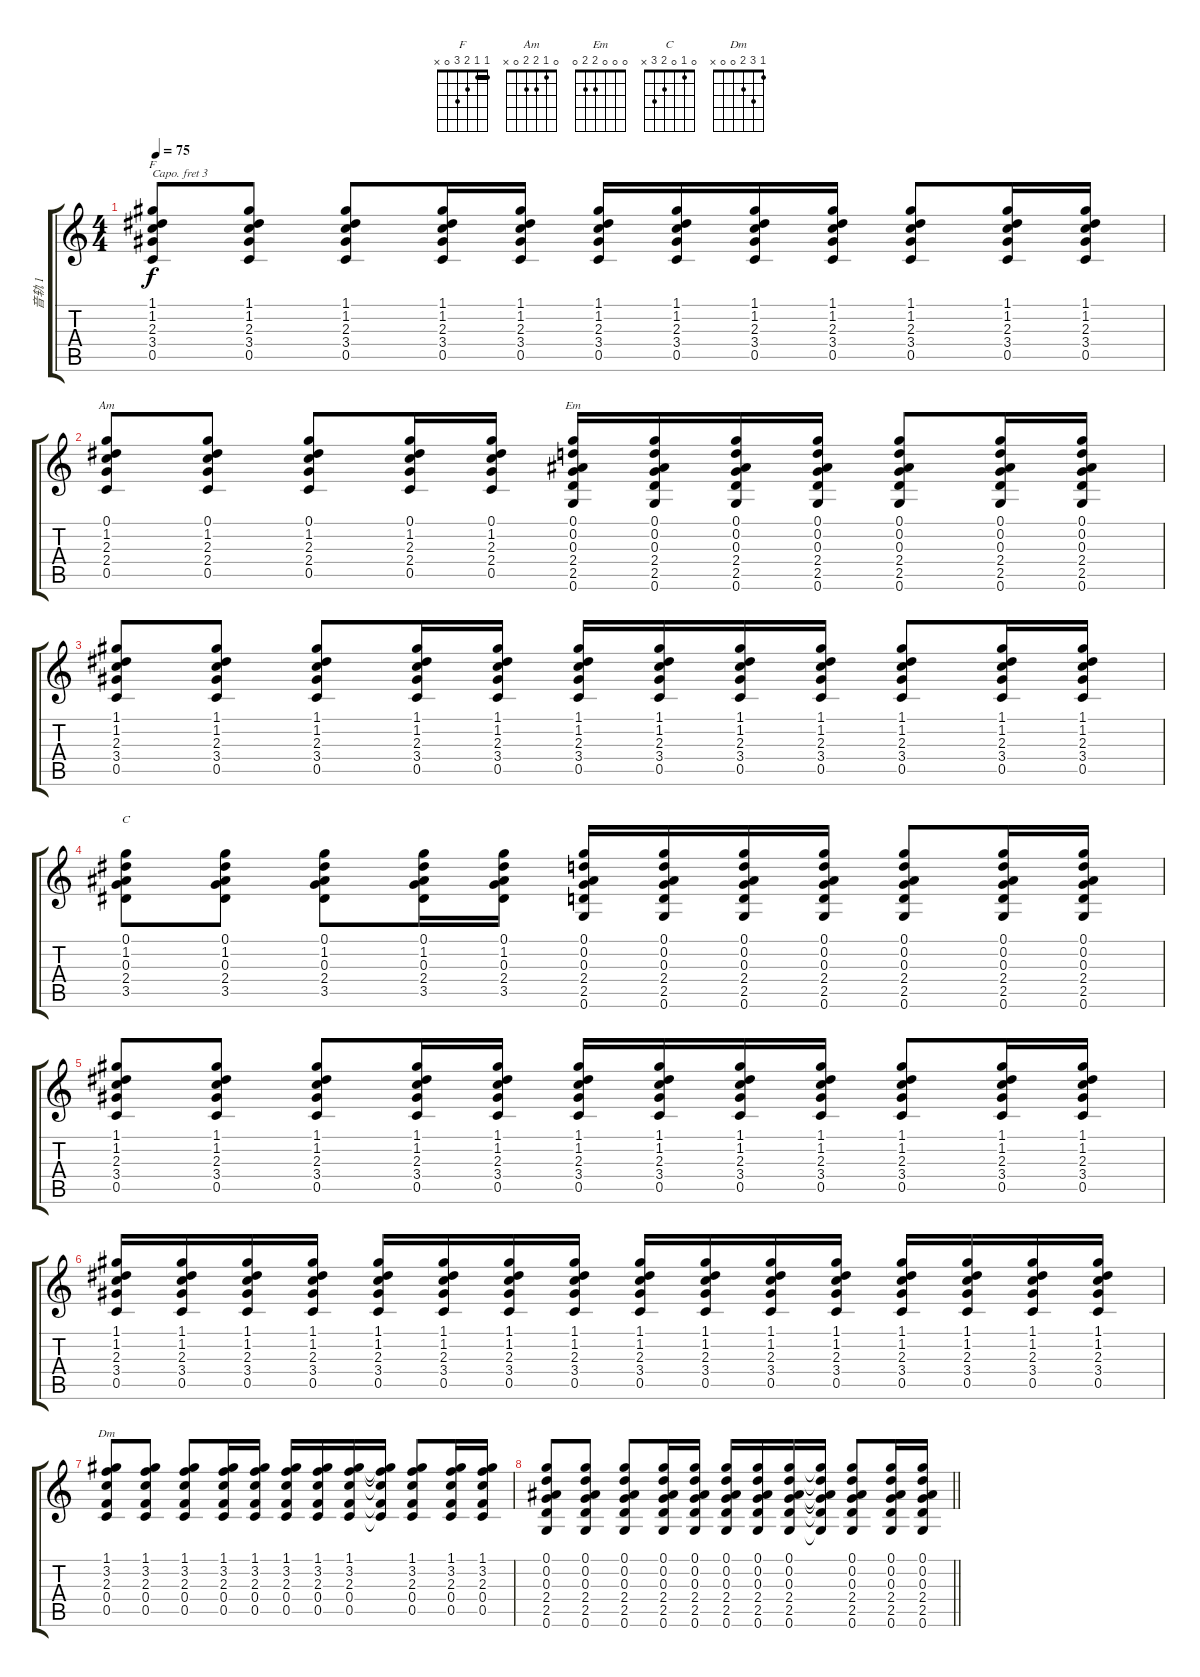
\track ("音轨 1" "音轨 1") {instrument acousticguitarsteel}
\staff {score tabs}
\capo 3
\tuning (E4 B3 G3 D3 A2 E2) {hide}
\chord ("F" 1 1 2 3 0 x) {barre 1}
\chord ("Am" 0 1 2 2 0 x)
\chord ("Em" 0 0 0 2 2 0)
\chord ("C" 0 1 0 2 3 x)
\chord ("Dm" 1 3 2 0 0 x)
\ts (4 4)
\tempo 75
\clef g2
\ks c
(1.1 1.2 2.3 3.4 0.5).8{ch "F" dy f} (1.1 1.2 2.3 3.4 0.5).8 (1.1 1.2 2.3 3.4 0.5).8 (1.1 1.2 2.3 3.4 0.5).16 (1.1 1.2 2.3 3.4 0.5).16 (1.1 1.2 2.3 3.4 0.5).16 (1.1 1.2 2.3 3.4 0.5).16 (1.1 1.2 2.3 3.4 0.5).16 (1.1 1.2 2.3 3.4 0.5).16 (1.1 1.2 2.3 3.4 0.5).8 (1.1 1.2 2.3 3.4 0.5).16 (1.1 1.2 2.3 3.4 0.5).16 |
(0.1 1.2 2.3 2.4 0.5).8{ch "Am"} (0.1 1.2 2.3 2.4 0.5).8 (0.1 1.2 2.3 2.4 0.5).8 (0.1 1.2 2.3 2.4 0.5).16 (0.1 1.2 2.3 2.4 0.5).16 (0.1 0.2 0.3 2.4 2.5 0.6).16{ch "Em"} (0.1 0.2 0.3 2.4 2.5 0.6).16 (0.1 0.2 0.3 2.4 2.5 0.6).16 (0.1 0.2 0.3 2.4 2.5 0.6).16 (0.1 0.2 0.3 2.4 2.5 0.6).8 (0.1 0.2 0.3 2.4 2.5 0.6).16 (0.1 0.2 0.3 2.4 2.5 0.6).16 |
(1.1 1.2 2.3 3.4 0.5).8 (1.1 1.2 2.3 3.4 0.5).8 (1.1 1.2 2.3 3.4 0.5).8 (1.1 1.2 2.3 3.4 0.5).16 (1.1 1.2 2.3 3.4 0.5).16 (1.1 1.2 2.3 3.4 0.5).16 (1.1 1.2 2.3 3.4 0.5).16 (1.1 1.2 2.3 3.4 0.5).16 (1.1 1.2 2.3 3.4 0.5).16 (1.1 1.2 2.3 3.4 0.5).8 (1.1 1.2 2.3 3.4 0.5).16 (1.1 1.2 2.3 3.4 0.5).16 |
(0.1 1.2 0.3 2.4 3.5).8{ch "C"} (0.1 1.2 0.3 2.4 3.5).8 (0.1 1.2 0.3 2.4 3.5).8 (0.1 1.2 0.3 2.4 3.5).16 (0.1 1.2 0.3 2.4 3.5).16 (0.1 0.2 0.3 2.4 2.5 0.6).16 (0.1 0.2 0.3 2.4 2.5 0.6).16 (0.1 0.2 0.3 2.4 2.5 0.6).16 (0.1 0.2 0.3 2.4 2.5 0.6).16 (0.1 0.2 0.3 2.4 2.5 0.6).8 (0.1 0.2 0.3 2.4 2.5 0.6).16 (0.1 0.2 0.3 2.4 2.5 0.6).16 |
(1.1 1.2 2.3 3.4 0.5).8 (1.1 1.2 2.3 3.4 0.5).8 (1.1 1.2 2.3 3.4 0.5).8 (1.1 1.2 2.3 3.4 0.5).16 (1.1 1.2 2.3 3.4 0.5).16 (1.1 1.2 2.3 3.4 0.5).16 (1.1 1.2 2.3 3.4 0.5).16 (1.1 1.2 2.3 3.4 0.5).16 (1.1 1.2 2.3 3.4 0.5).16 (1.1 1.2 2.3 3.4 0.5).8 (1.1 1.2 2.3 3.4 0.5).16 (1.1 1.2 2.3 3.4 0.5).16 |
(1.1 1.2 2.3 3.4 0.5).16 (1.1 1.2 2.3 3.4 0.5).16 (1.1 1.2 2.3 3.4 0.5).16 (1.1 1.2 2.3 3.4 0.5).16 (1.1 1.2 2.3 3.4 0.5).16 (1.1 1.2 2.3 3.4 0.5).16 (1.1 1.2 2.3 3.4 0.5).16 (1.1 1.2 2.3 3.4 0.5).16 (1.1 1.2 2.3 3.4 0.5).16 (1.1 1.2 2.3 3.4 0.5).16 (1.1 1.2 2.3 3.4 0.5).16 (1.1 1.2 2.3 3.4 0.5).16 (1.1 1.2 2.3 3.4 0.5).16 (1.1 1.2 2.3 3.4 0.5).16 (1.1 1.2 2.3 3.4 0.5).16 (1.1 1.2 2.3 3.4 0.5).16 |
(1.1 3.2 2.3 0.4 0.5).8{ch "Dm"} (1.1 3.2 2.3 0.4 0.5).8 (1.1 3.2 2.3 0.4 0.5).8 (1.1 3.2 2.3 0.4 0.5).16 (1.1 3.2 2.3 0.4 0.5).16 (1.1 3.2 2.3 0.4 0.5).16 (1.1 3.2 2.3 0.4 0.5).16 (1.1 3.2 2.3 0.4 0.5).16 (1.1{t} 3.2{t} 2.3{t} 0.4{t} 0.5{t}).16 (1.1 3.2 2.3 0.4 0.5).8 (1.1 3.2 2.3 0.4 0.5).16 (1.1 3.2 2.3 0.4 0.5).16 |
\barLineRight lightlight
(0.1 0.2 0.3 2.4 2.5 0.6).8 (0.1 0.2 0.3 2.4 2.5 0.6).8 (0.1 0.2 0.3 2.4 2.5 0.6).8 (0.1 0.2 0.3 2.4 2.5 0.6).16 (0.1 0.2 0.3 2.4 2.5 0.6).16 (0.1 0.2 0.3 2.4 2.5 0.6).16 (0.1 0.2 0.3 2.4 2.5 0.6).16 (0.1 0.2 0.3 2.4 2.5 0.6).16 (0.1{t} 0.2{t} 0.3{t} 2.4{t} 2.5{t} 0.6{t}).16 (0.1 0.2 0.3 2.4 2.5 0.6).8 (0.1 0.2 0.3 2.4 2.5 0.6).16 (0.1 0.2 0.3 2.4 2.5 0.6).16
